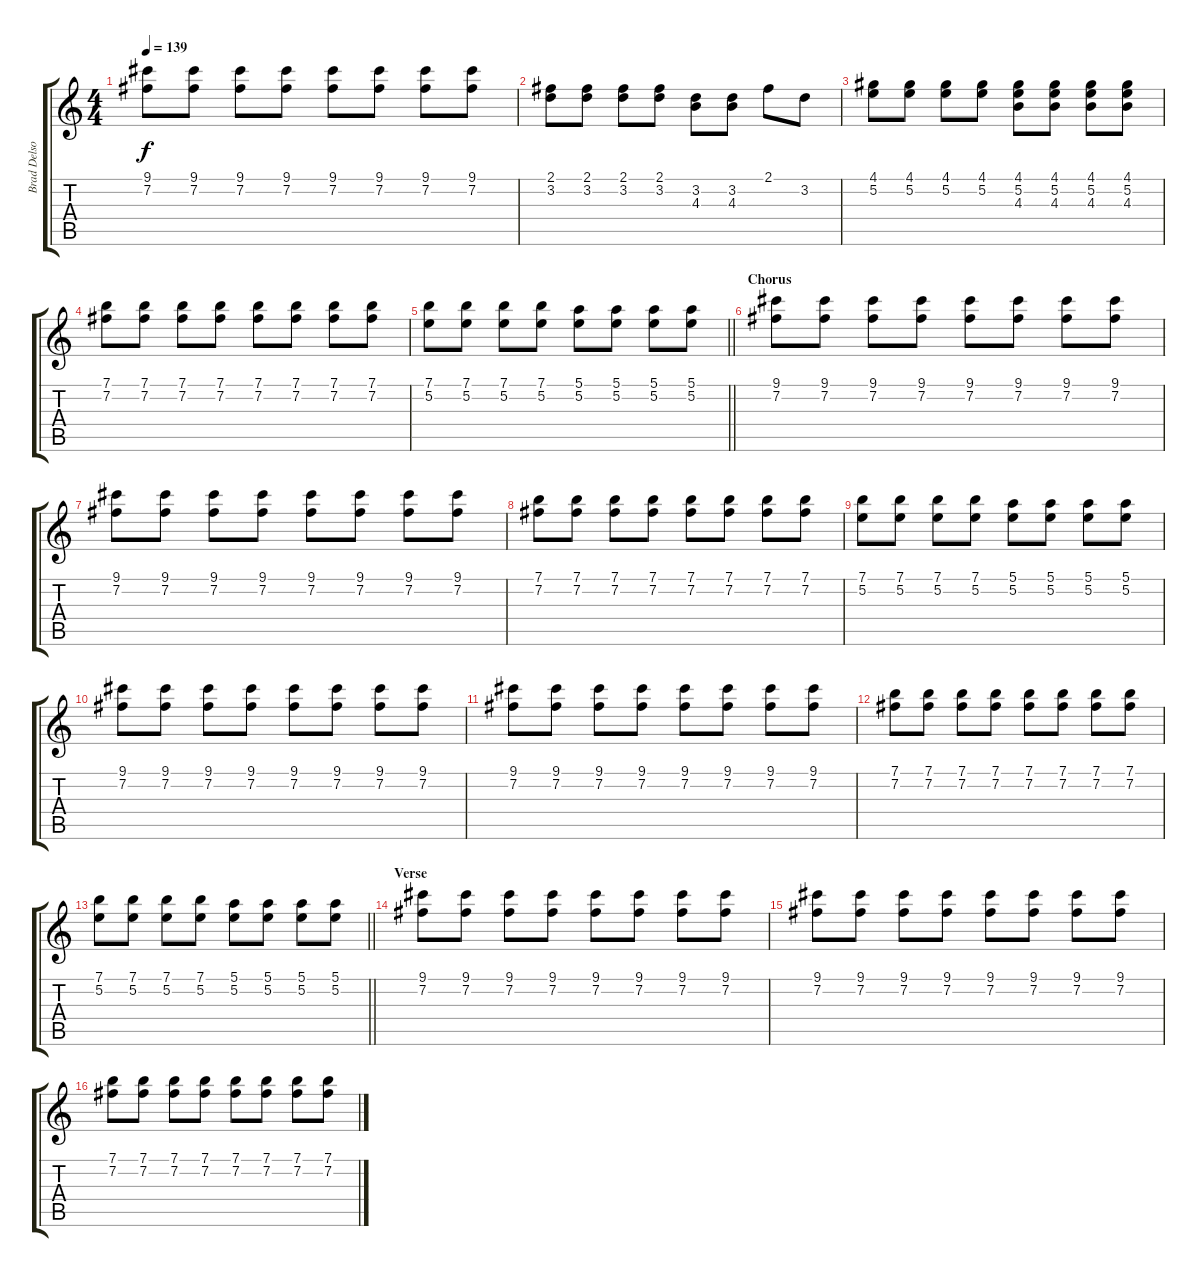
\track ("Brad Delson [Guitar]" "Brad Delso") {instrument distortionguitar}
\staff {score tabs}
\tuning (E4 B3 G3 D3 A2 E2) {hide}
\ts (4 4)
\tempo 139
\clef g2
\ks c
(9.1 7.2).8{dy f} (9.1 7.2).8 (9.1 7.2).8 (9.1 7.2).8 (9.1 7.2).8 (9.1 7.2).8 (9.1 7.2).8 (9.1 7.2).8 |
(2.1 3.2).8 (2.1 3.2).8 (2.1 3.2).8 (2.1 3.2).8 (3.2 4.3).8 (3.2 4.3).8 2.1.8 3.2.8 |
(4.1 5.2).8 (4.1 5.2).8 (4.1 5.2).8 (4.1 5.2).8 (4.1 5.2 4.3).8 (4.1 5.2 4.3).8 (4.1 5.2 4.3).8 (4.1 5.2 4.3).8 |
(7.1 7.2).8 (7.1 7.2).8 (7.1 7.2).8 (7.1 7.2).8 (7.1 7.2).8 (7.1 7.2).8 (7.1 7.2).8 (7.1 7.2).8 |
\barLineRight lightlight
(7.1 5.2).8 (7.1 5.2).8 (7.1 5.2).8 (7.1 5.2).8 (5.1 5.2).8 (5.1 5.2).8 (5.1 5.2).8 (5.1 5.2).8 |
\section ("" "Chorus")
(9.1 7.2).8 (9.1 7.2).8 (9.1 7.2).8 (9.1 7.2).8 (9.1 7.2).8 (9.1 7.2).8 (9.1 7.2).8 (9.1 7.2).8 |
(9.1 7.2).8 (9.1 7.2).8 (9.1 7.2).8 (9.1 7.2).8 (9.1 7.2).8 (9.1 7.2).8 (9.1 7.2).8 (9.1 7.2).8 |
(7.1 7.2).8 (7.1 7.2).8 (7.1 7.2).8 (7.1 7.2).8 (7.1 7.2).8 (7.1 7.2).8 (7.1 7.2).8 (7.1 7.2).8 |
(7.1 5.2).8 (7.1 5.2).8 (7.1 5.2).8 (7.1 5.2).8 (5.1 5.2).8 (5.1 5.2).8 (5.1 5.2).8 (5.1 5.2).8 |
(9.1 7.2).8 (9.1 7.2).8 (9.1 7.2).8 (9.1 7.2).8 (9.1 7.2).8 (9.1 7.2).8 (9.1 7.2).8 (9.1 7.2).8 |
(9.1 7.2).8 (9.1 7.2).8 (9.1 7.2).8 (9.1 7.2).8 (9.1 7.2).8 (9.1 7.2).8 (9.1 7.2).8 (9.1 7.2).8 |
(7.1 7.2).8 (7.1 7.2).8 (7.1 7.2).8 (7.1 7.2).8 (7.1 7.2).8 (7.1 7.2).8 (7.1 7.2).8 (7.1 7.2).8 |
\barLineRight lightlight
(7.1 5.2).8 (7.1 5.2).8 (7.1 5.2).8 (7.1 5.2).8 (5.1 5.2).8 (5.1 5.2).8 (5.1 5.2).8 (5.1 5.2).8 |
\section ("" "Verse")
(9.1 7.2).8 (9.1 7.2).8 (9.1 7.2).8 (9.1 7.2).8 (9.1 7.2).8 (9.1 7.2).8 (9.1 7.2).8 (9.1 7.2).8 |
(9.1 7.2).8 (9.1 7.2).8 (9.1 7.2).8 (9.1 7.2).8 (9.1 7.2).8 (9.1 7.2).8 (9.1 7.2).8 (9.1 7.2).8 |
(7.1 7.2).8 (7.1 7.2).8 (7.1 7.2).8 (7.1 7.2).8 (7.1 7.2).8 (7.1 7.2).8 (7.1 7.2).8 (7.1 7.2).8
